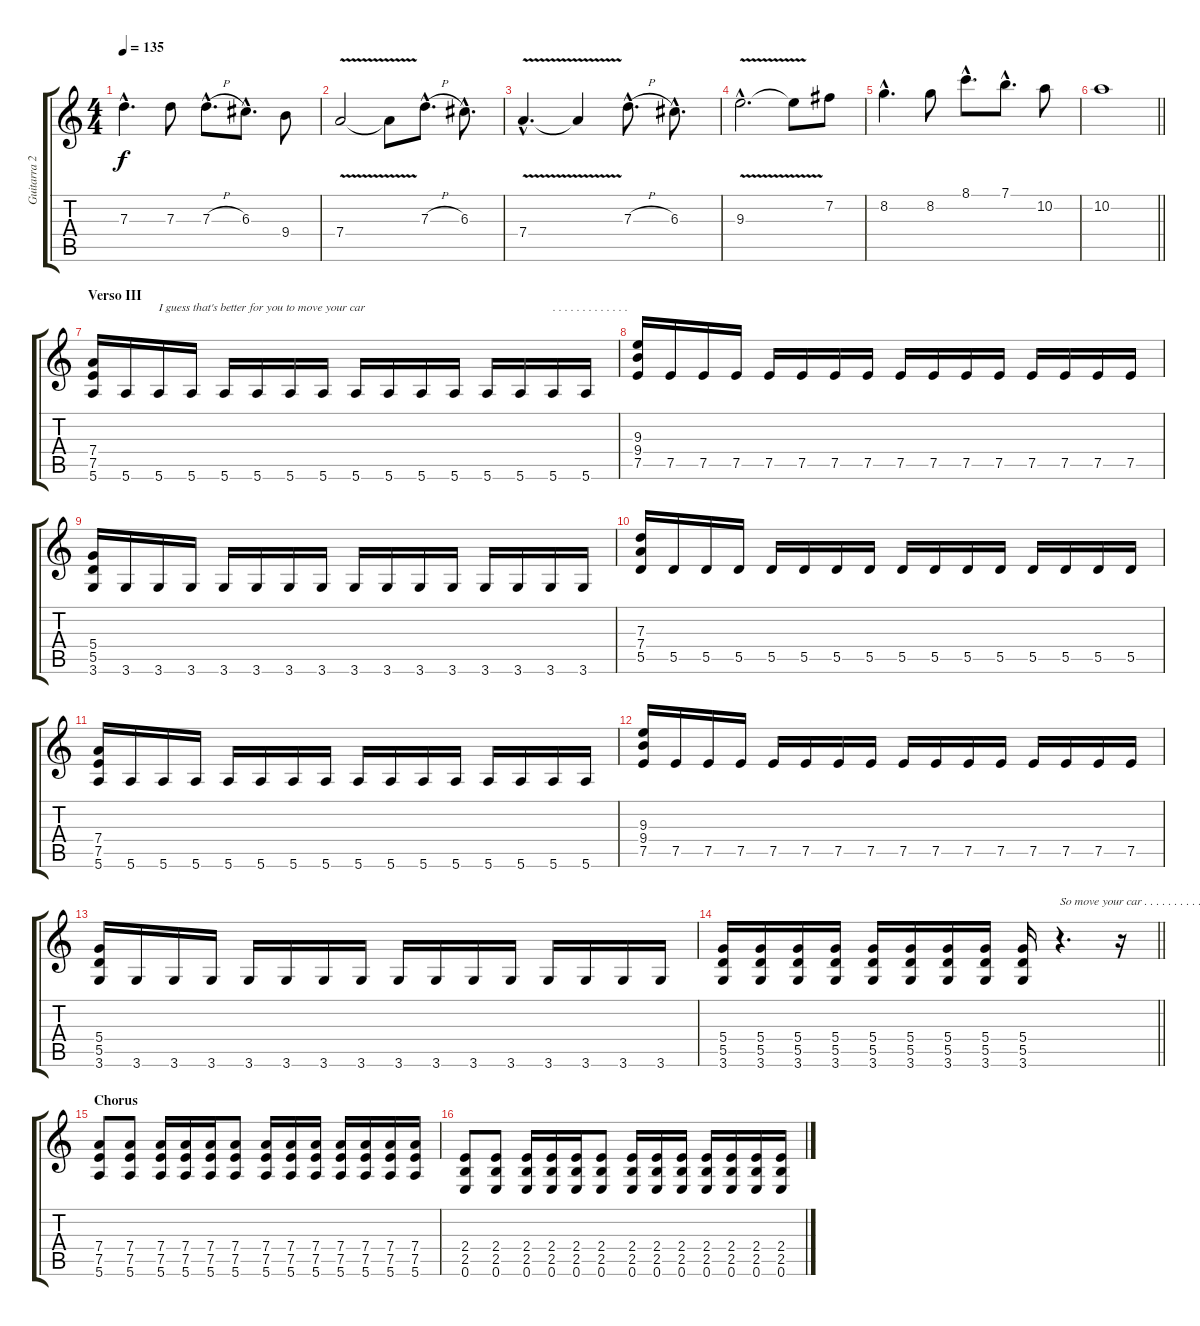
\track ("Guitarra 2 - Erik" "Guitarra 2") {instrument distortionguitar}
\staff {score tabs}
\tuning (E4 B3 G3 D3 A2 E2) {hide}
\ts (4 4)
\tempo 135
\clef g2
\ks c
7.3{hac}.4{d dy f} 7.3.8 7.3{h hac}.8{d} 6.3{hac}.8{d} 9.4.8 |
7.4{v}.2 7.4{t}.8 7.3{h hac}.8{d} 6.3{hac}.8{d} |
7.4{v hac}.4{d} 7.4{t}.4 7.3{h hac}.8{d} 6.3{hac}.8{d} |
9.3{v hac}.2{d} 9.3{t}.8 7.2.8 |
8.2{hac}.4{d} 8.2.8 8.1{hac}.8{d} 7.1{hac}.8{d} 10.2.8 |
\barLineRight lightlight
10.2.1 |
\section ("" "Verso III")
(7.4 7.5 5.6).16 5.6.16 5.6.16{txt "I guess that's better for you to move your car"} 5.6.16 5.6.16 5.6.16 5.6.16 5.6.16 5.6.16 5.6.16 5.6.16 5.6.16 5.6.16 5.6.16 5.6.16{txt ". . . . . . . . . . . . . "} 5.6.16 |
(9.3 9.4 7.5).16 7.5.16 7.5.16 7.5.16 7.5.16 7.5.16 7.5.16 7.5.16 7.5.16 7.5.16 7.5.16 7.5.16 7.5.16 7.5.16 7.5.16 7.5.16 |
(5.4 5.5 3.6).16 3.6.16 3.6.16 3.6.16 3.6.16 3.6.16 3.6.16 3.6.16 3.6.16 3.6.16 3.6.16 3.6.16 3.6.16 3.6.16 3.6.16 3.6.16 |
(7.3 7.4 5.5).16 5.5.16 5.5.16 5.5.16 5.5.16 5.5.16 5.5.16 5.5.16 5.5.16 5.5.16 5.5.16 5.5.16 5.5.16 5.5.16 5.5.16 5.5.16 |
(7.4 7.5 5.6).16 5.6.16 5.6.16 5.6.16 5.6.16 5.6.16 5.6.16 5.6.16 5.6.16 5.6.16 5.6.16 5.6.16 5.6.16 5.6.16 5.6.16 5.6.16 |
(9.3 9.4 7.5).16 7.5.16 7.5.16 7.5.16 7.5.16 7.5.16 7.5.16 7.5.16 7.5.16 7.5.16 7.5.16 7.5.16 7.5.16 7.5.16 7.5.16 7.5.16 |
(5.4 5.5 3.6).16 3.6.16 3.6.16 3.6.16 3.6.16 3.6.16 3.6.16 3.6.16 3.6.16 3.6.16 3.6.16 3.6.16 3.6.16 3.6.16 3.6.16 3.6.16 |
\barLineRight lightlight
(5.4 5.5 3.6).16{volume 13} (5.4 5.5 3.6).16 (5.4 5.5 3.6).16 (5.4 5.5 3.6).16 (5.4 5.5 3.6).16 (5.4 5.5 3.6).16 (5.4 5.5 3.6).16 (5.4 5.5 3.6).16 (5.4 5.5 3.6).16 r.4{d txt "So move your car . . . . . . . . . . . ."} r.16 |
\section ("" "Chorus")
(7.4 7.5 5.6).8{volume 13} (7.4 7.5 5.6).8 (7.4 7.5 5.6).16 (7.4 7.5 5.6).16 (7.4 7.5 5.6).16 (7.4 7.5 5.6).8 (7.4 7.5 5.6).16 (7.4 7.5 5.6).16 (7.4 7.5 5.6).16 (7.4 7.5 5.6).16 (7.4 7.5 5.6).16 (7.4 7.5 5.6).16 (7.4 7.5 5.6).16 |
(2.4 2.5 0.6).8 (2.4 2.5 0.6).8 (2.4 2.5 0.6).16 (2.4 2.5 0.6).16 (2.4 2.5 0.6).16 (2.4 2.5 0.6).8 (2.4 2.5 0.6).16 (2.4 2.5 0.6).16 (2.4 2.5 0.6).16 (2.4 2.5 0.6).16 (2.4 2.5 0.6).16 (2.4 2.5 0.6).16 (2.4 2.5 0.6).16
